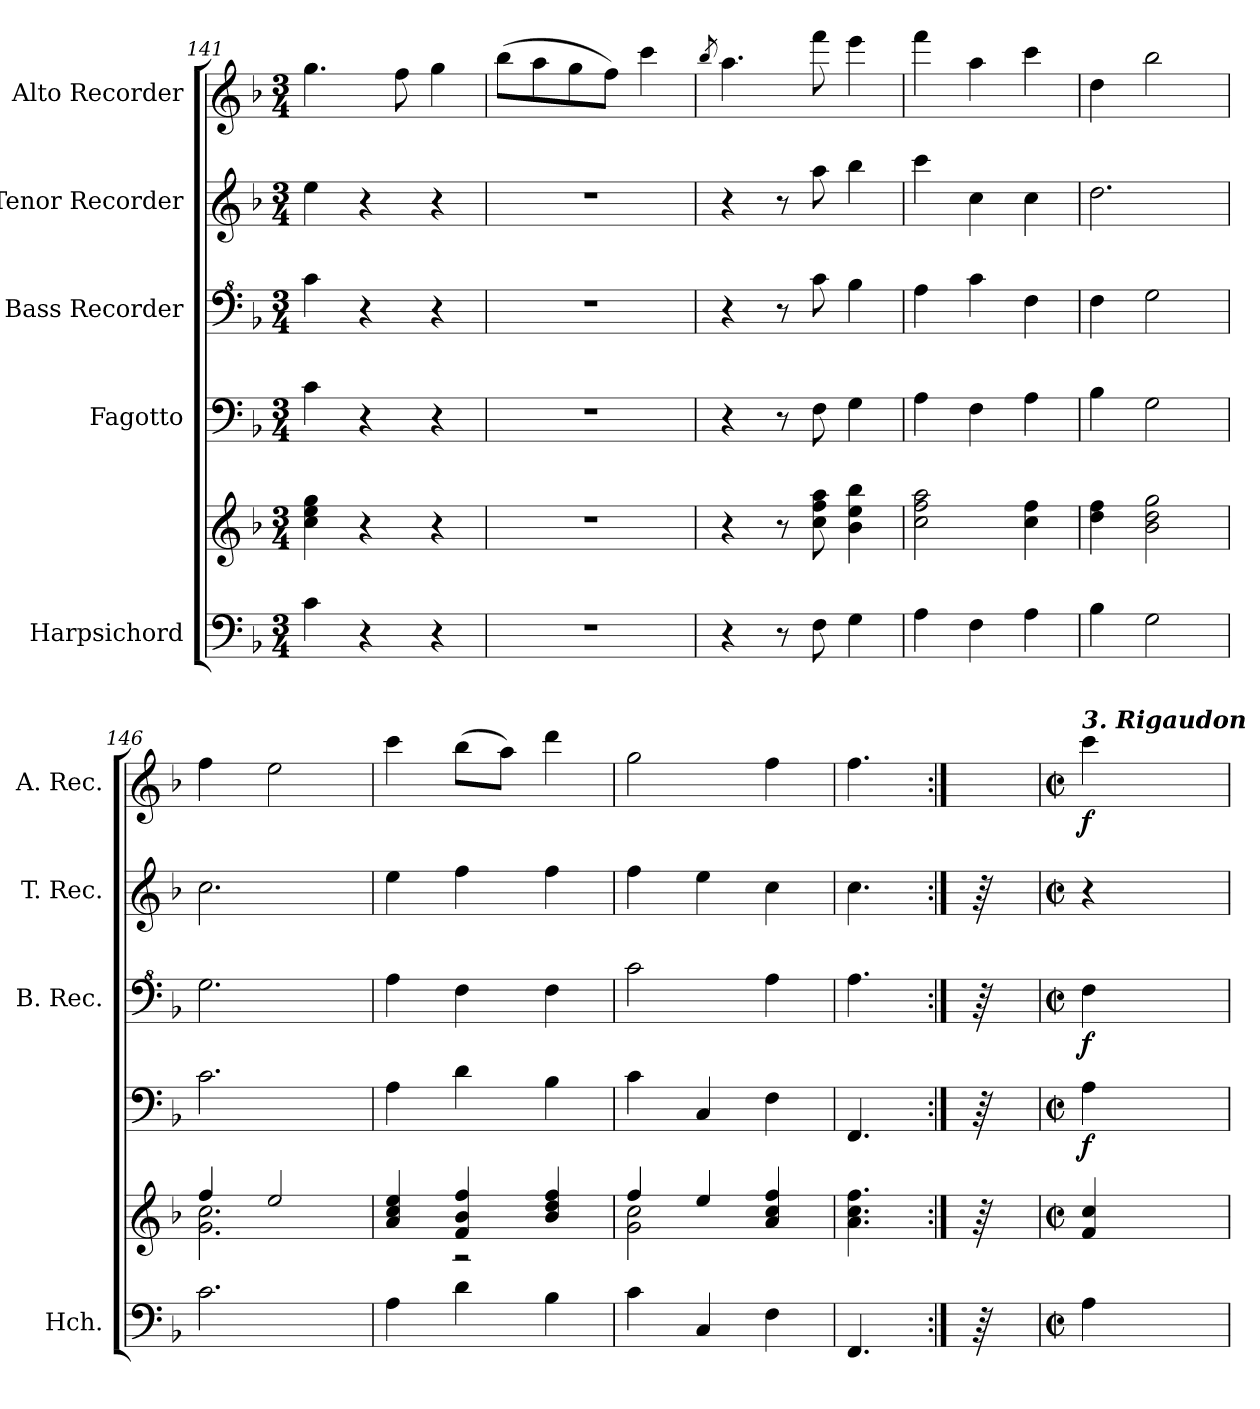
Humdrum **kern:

**kern	**kern	**kern	**dynam	**kern	**dynam	**kern	**kern	**dynam
*part5	*part5	*part4	*part4	*part3	*part3	*part2	*part1	*part1
*staff6	*staff5	*staff4	*staff4	*staff3	*staff3	*staff2	*staff1	*staff1
*I"Harpsichord	*	*I"Fagotto	*	*I"Bass Recorder	*	*I"Tenor Recorder	*I"Alto Recorder	*
*I'Hch.	*	*	*	*I'B. Rec.	*	*I'T. Rec.	*I'A. Rec.	*
*clefF4	*clefG2	*clefF4	*	*clefF^4	*	*clefG2	*clefG2	*
*k[b-]	*k[b-]	*k[b-]	*	*k[b-]	*	*k[b-]	*k[b-]	*
*M3/4	*M3/4	*M3/4	*	*M3/4	*	*M3/4	*M3/4	*
=141	=141	=141	=141	=141	=141	=141	=141	=141
4c\	4cc\ 4ee\ 4gg\	4c\	.	4cc\	.	4ee\	4.gg\	.
4r	4r	4r	.	4r	.	4r	.	.
.	.	.	.	.	.	.	8ff\	.
4r	4r	4r	.	4r	.	4r	4gg\	.
=142	=142	=142	=142	=142	=142	=142	=142	=142
2.r	2.r	2.r	.	2.r	.	2.r	(>8bb-\L	.
.	.	.	.	.	.	.	8aa\	.
.	.	.	.	.	.	.	8gg\	.
.	.	.	.	.	.	.	8ff\J)	.
.	.	.	.	.	.	.	4ccc\	.
=143	=143	=143	=143	=143	=143	=143	=143	=143
.	.	.	.	.	.	.	8qbb-/	.
4r	4r	4r	.	4r	.	4r	4.aa\	.
8r	8r	8r	.	8r	.	8r	.	.
8F\	8cc\ 8ff\ 8aa\	8F\	.	8cc\	.	8aa\	8fff\	.
4G\	4b-\ 4ee\ 4bb-\	4G\	.	4b-\	.	4bb-\	4eee\	.
=144	=144	=144	=144	=144	=144	=144	=144	=144
4A\	2cc\ 2ff\ 2aa\	4A\	.	4a\	.	4ccc\	4fff\	.
4F\	.	4F\	.	4cc\	.	4cc\	4aa\	.
4A\	4cc\ 4ff\	4A\	.	4f\	.	4cc\	4ccc\	.
=145	=145	=145	=145	=145	=145	=145	=145	=145
4B-\	4dd\ 4ff\	4B-\	.	4f\	.	2.dd\	4dd\	.
2G\	2b-\ 2dd\ 2gg\	2G\	.	2g\	.	.	2bb-\	.
=146	=146	=146	=146	=146	=146	=146	=146	=146
*	*^	*	*	*	*	*	*	*
2.c\	4ff/	2.g\ 2.cc\	2.c\	.	2.g\	.	2.cc\	4ff\	.
.	2ee/	.	.	.	.	.	.	2ee\	.
=147	=147	=147	=147	=147	=147	=147	=147	=147	=147
4A\	4a/ 4cc/ 4ee/	4ryy	4A\	.	4a\	.	4ee\	4ccc\	.
4d\	4f/ 4b-/ 4ff/	2r	4d\	.	4f\	.	4ff\	(>8bb-\L	.
.	.	.	.	.	.	.	.	8aa\J)	.
4B-\	4b-/ 4dd/ 4ff/	.	4B-\	.	4f\	.	4ff\	4ddd\	.
=148	=148	=148	=148	=148	=148	=148	=148	=148	=148
4c\	4ff/	2g\ 2cc\	4c\	.	2cc\	.	4ff\	2gg\	.
4C/	4ee/	.	4C/	.	.	.	4ee\	.	.
4F\	4a/ 4cc/ 4ff/	4ryy	4F\	.	4a\	.	4cc\	4ff\	.
*	*v	*v	*	*	*	*	*	*	*
=149	=149	=149	=149	=149	=149	=149	=149	=149
4.FF/	4.a\ 4.cc\ 4.ff\	4.FF/	.	4.a\	.	4.cc\	4.ff\	.
=149X4:|!	=149X4:|!	=149X4:|!	=149X4:|!	=149X4:|!	=149X4:|!	=149X4:|!	=149X4:|!	=149X4:|!
64r	64r	64r	.	64r	.	64r	64ryy	.
!!LO:LB:g=z
=149X5	=149X5	=149X5	=149X5	=149X5	=149X5	=149X5	=149X5	=149X5
*M2/2	*M2/2	*M2/2	*	*M2/2	*	*M2/2	*M2/2	*
*met(c|)	*met(c|)	*met(c|)	*	*met(c|)	*	*met(c|)	*met(c|)	*
*	*	*	*	*	*	*	*MM200	*
!	!	!	!	!	!	!	!LO:TX:a:Bi:t=3. Rigaudon	!
!	!	!	!LO:DY:b	!	!LO:DY:b	!	!	!LO:DY:b
4A\	4f/ 4cc/	4A\	f	4f\	f	4r	4ccc\	f
=	=	=	=	=	=	=	=	=
*-	*-	*-	*-	*-	*-	*-	*-	*-
